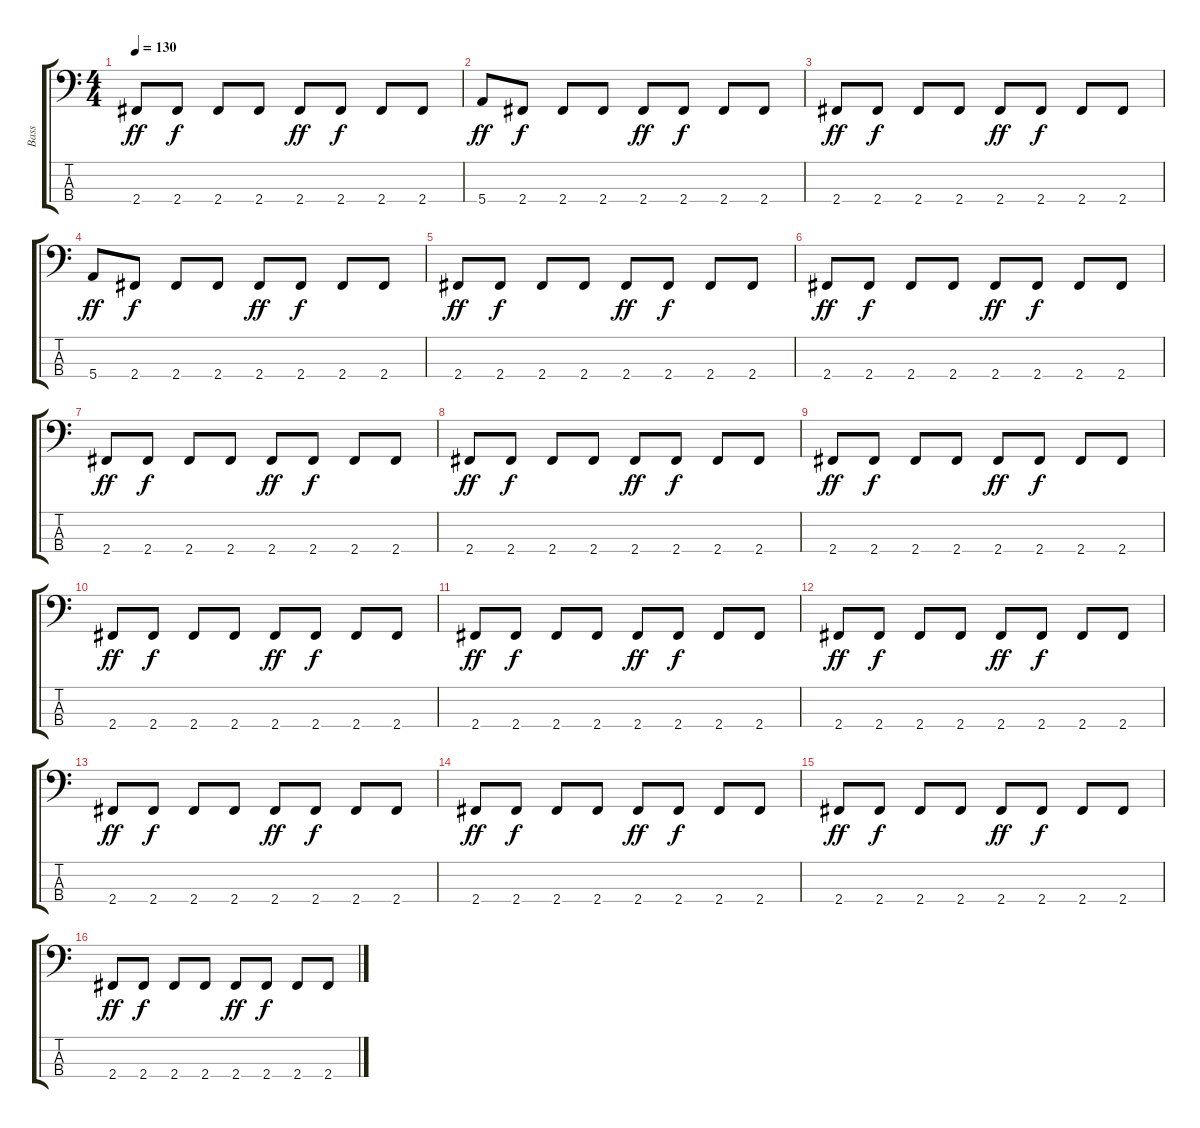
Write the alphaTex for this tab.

\track ("Bass" "Bass") {instrument electricbassfinger}
\staff {score tabs}
\tuning (G2 D2 A1 E1) {hide}
\ts (4 4)
\tempo 130
\clef f4
\ks c
2.4.8{dy ff} 2.4.8{dy f} 2.4.8 2.4.8 2.4.8{dy ff} 2.4.8{dy f} 2.4.8 2.4.8 |
5.4.8{dy ff} 2.4.8{dy f} 2.4.8 2.4.8 2.4.8{dy ff} 2.4.8{dy f} 2.4.8 2.4.8 |
2.4.8{dy ff} 2.4.8{dy f} 2.4.8 2.4.8 2.4.8{dy ff} 2.4.8{dy f} 2.4.8 2.4.8 |
5.4.8{dy ff} 2.4.8{dy f} 2.4.8 2.4.8 2.4.8{dy ff} 2.4.8{dy f} 2.4.8 2.4.8 |
2.4.8{dy ff} 2.4.8{dy f} 2.4.8 2.4.8 2.4.8{dy ff} 2.4.8{dy f} 2.4.8 2.4.8 |
2.4.8{dy ff} 2.4.8{dy f} 2.4.8 2.4.8 2.4.8{dy ff} 2.4.8{dy f} 2.4.8 2.4.8 |
2.4.8{dy ff} 2.4.8{dy f} 2.4.8 2.4.8 2.4.8{dy ff} 2.4.8{dy f} 2.4.8 2.4.8 |
2.4.8{dy ff} 2.4.8{dy f} 2.4.8 2.4.8 2.4.8{dy ff} 2.4.8{dy f} 2.4.8 2.4.8 |
2.4.8{dy ff} 2.4.8{dy f} 2.4.8 2.4.8 2.4.8{dy ff} 2.4.8{dy f} 2.4.8 2.4.8 |
2.4.8{dy ff} 2.4.8{dy f} 2.4.8 2.4.8 2.4.8{dy ff} 2.4.8{dy f} 2.4.8 2.4.8 |
2.4.8{dy ff} 2.4.8{dy f} 2.4.8 2.4.8 2.4.8{dy ff} 2.4.8{dy f} 2.4.8 2.4.8 |
2.4.8{dy ff} 2.4.8{dy f} 2.4.8 2.4.8 2.4.8{dy ff} 2.4.8{dy f} 2.4.8 2.4.8 |
2.4.8{dy ff} 2.4.8{dy f} 2.4.8 2.4.8 2.4.8{dy ff} 2.4.8{dy f} 2.4.8 2.4.8 |
2.4.8{dy ff} 2.4.8{dy f} 2.4.8 2.4.8 2.4.8{dy ff} 2.4.8{dy f} 2.4.8 2.4.8 |
2.4.8{dy ff} 2.4.8{dy f} 2.4.8 2.4.8 2.4.8{dy ff} 2.4.8{dy f} 2.4.8 2.4.8 |
2.4.8{dy ff} 2.4.8{dy f} 2.4.8 2.4.8 2.4.8{dy ff} 2.4.8{dy f} 2.4.8 2.4.8
